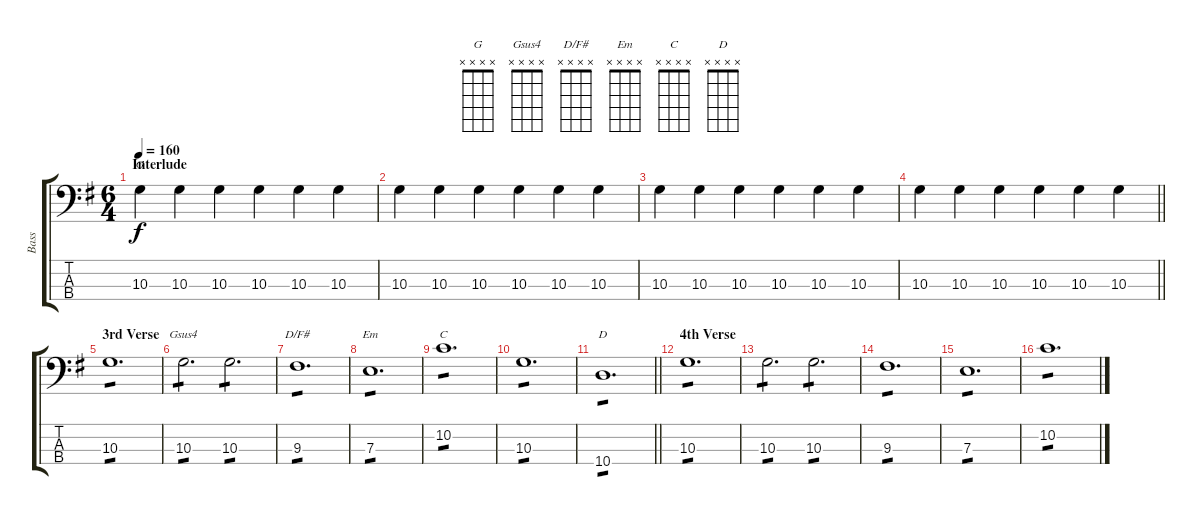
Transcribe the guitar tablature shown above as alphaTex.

\track ("Bass" "Bass") {instrument electricbassfinger}
\staff {score tabs}
\tuning (G2 D2 A1 E1) {hide}
\chord ("G" x x x x)
\chord ("Gsus4" x x x x)
\chord ("D/F#" x x x x)
\chord ("Em" x x x x)
\chord ("C" x x x x)
\chord ("D" x x x x)
\ts (6 4)
\section ("" "Interlude")
\tempo 160
\clef f4
\ks g
10.3.4{ch "G" dy f} 10.3.4 10.3.4 10.3.4 10.3.4 10.3.4 |
10.3.4 10.3.4 10.3.4 10.3.4 10.3.4 10.3.4 |
10.3.4 10.3.4 10.3.4 10.3.4 10.3.4 10.3.4 |
\barLineRight lightlight
10.3.4 10.3.4 10.3.4 10.3.4 10.3.4 10.3.4 |
\section ("" "3rd Verse")
10.3.1{d tp 1} |
10.3.2{d ch "Gsus4" tp 1} 10.3.2{d tp 1} |
9.3.1{d ch "D/F#" tp 1} |
7.3.1{d ch "Em" tp 1} |
10.2.1{d ch "C" tp 1} |
10.3.1{d tp 1} |
\barLineRight lightlight
10.4.1{d ch "D" tp 1} |
\section ("" "4th Verse")
10.3.1{d tp 1} |
10.3.2{d tp 1} 10.3.2{d tp 1} |
9.3.1{d tp 1} |
7.3.1{d tp 1} |
10.2.1{d tp 1}
